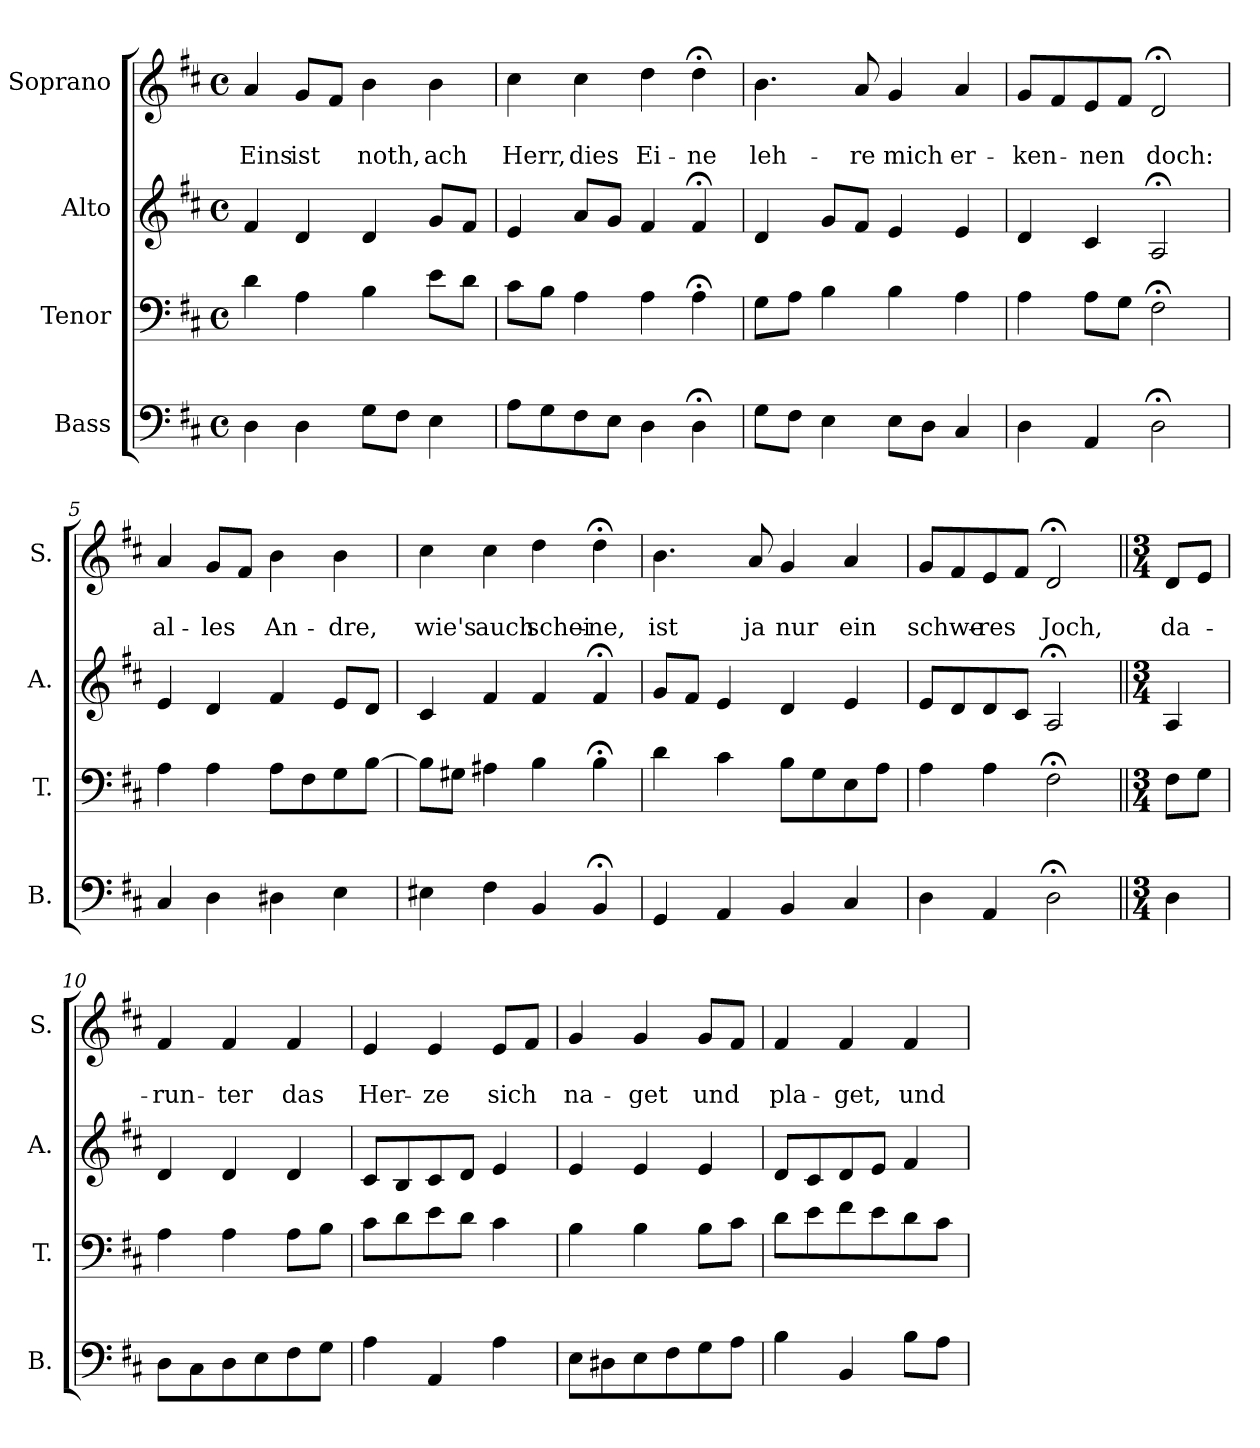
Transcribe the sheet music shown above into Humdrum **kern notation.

**kern	**kern	**kern	**kern	**text	**text
*part4	*part3	*part2	*part1	*part1	*part1
*staff4	*staff3	*staff2	*staff1	*staff1	*staff1
*I"Bass	*I"Tenor	*I"Alto	*I"Soprano	*	*
*I'B.	*I'T.	*I'A.	*I'S.	*	*
*clefF4	*clefF4	*clefG2	*clefG2	*	*
*k[f#c#]	*k[f#c#]	*k[f#c#]	*k[f#c#]	*	*
*D:	*D:	*D:	*D:	*	*
*M4/4	*M4/4	*M4/4	*M4/4	*	*
*met(c)	*met(c)	*met(c)	*met(c)	*	*
=1	=1	=1	=1	=1	=1
4D\	4d\	4f#/	4a/	.	Eins
4D\	4A\	4d/	8g/L	.	ist
.	.	.	8f#/J	.	.
8G\L	4B\	4d/	4b\	.	noth,
8F#\J	.	.	.	.	.
4E\	8e\L	8g/L	4b\	.	ach
.	8d\J	8f#/J	.	.	.
=2	=2	=2	=2	=2	=2
8A\L	8c#\L	4e/	4cc#\	.	Herr,
8G\	8B\J	.	.	.	.
8F#\	4A\	8a/L	4cc#\	.	dies
8E\J	.	8g/J	.	.	.
4D\	4A\	4f#/	4dd\	.	Ei-
4D;<\	4A;<\	4f#;</	4dd;<\	.	-ne
=3	=3	=3	=3	=3	=3
8G\L	8G\L	4d/	4.b\	.	leh-
8F#\J	8A\J	.	.	.	.
4E\	4B\	8g/L	.	.	.
.	.	8f#/J	8a/	.	-re
8E\L	4B\	4e/	4g/	.	mich
8D\J	.	.	.	.	.
4C#/	4A\	4e/	4a/	.	er-
=4	=4	=4	=4	=4	=4
4D\	4A\	4d/	8g/L	.	-ken-
.	.	.	8f#/	.	.
4AA/	8A\L	4c#/	8e/	.	-nen
.	8G\J	.	8f#/J	.	.
2D;<\	2F#;<\	2A;</	2d;</	.	doch:
=5	=5	=5	=5	=5	=5
4C#/	4A\	4e/	4a/	.	al-
4D\	4A\	4d/	8g/L	.	-les
.	.	.	8f#/J	.	.
4D#X\	8A\L	4f#/	4b\	.	An-
.	8F#\	.	.	.	.
4E\	8G\	8e/L	4b\	.	-dre,
.	[8B\J	8d/J	.	.	.
!!LO:LB:g=z
=6	=6	=6	=6	=6	=6
4E#X\	8B\L]	4c#/	4cc#\	.	wie's
.	8G#X\J	.	.	.	.
4F#\	4A#X\	4f#/	4cc#\	.	auch
4BB/	4B\	4f#/	4dd\	.	schei-
4BB;</	4B;<\	4f#;</	4dd;<\	.	-ne,
=7	=7	=7	=7	=7	=7
4GG/	4d\	8g/L	4.b\	.	ist
.	.	8f#/J	.	.	.
4AA/	4c#\	4e/	.	.	.
.	.	.	8a/	.	ja
4BB/	8B\L	4d/	4g/	.	nur
.	8G\	.	.	.	.
4C#/	8E\	4e/	4a/	.	ein
.	8A\J	.	.	.	.
=8	=8	=8	=8	=8	=8
4D\	4A\	8e/L	8g/L	.	schwe-
.	.	8d/	8f#/	.	.
4AA/	4A\	8d/	8e/	.	-res
.	.	8c#/J	8f#/J	.	.
2D;<\	2F#;<\	2A;</	2d;</	.	Joch,
=9||	=9||	=9||	=9||	=9||	=9||
*M3/4	*M3/4	*M3/4	*M3/4	*	*
4D\	8F#\L	4A/	8d/L	.	da-
.	8G\J	.	8e/J	.	.
=10	=10	=10	=10	=10	=10
8D\L	4A\	4d/	4f#/	.	-run-
8C#\	.	.	.	.	.
8D\	4A\	4d/	4f#/	.	-ter
8E\	.	.	.	.	.
8F#\	8A\L	4d/	4f#/	.	das
8G\J	8B\J	.	.	.	.
=11	=11	=11	=11	=11	=11
4A\	8c#\L	8c#/L	4e/	.	Her-
.	8d\	8B/	.	.	.
4AA/	8e\	8c#/	4e/	.	-ze
.	8d\J	8d/J	.	.	.
4A\	4c#\	4e/	8e/L	.	sich
.	.	.	8f#/J	.	.
!!LO:PB:g=z
=12	=12	=12	=12	=12	=12
8E\L	4B\	4e/	4g/	.	na-
8D#X\	.	.	.	.	.
8E\	4B\	4e/	4g/	.	-get
8F#\	.	.	.	.	.
8G\	8B\L	4e/	8g/L	.	und
8A\J	8c#\J	.	8f#/J	.	.
=13	=13	=13	=13	=13	=13
4B\	8d\L	8d/L	4f#/	.	pla-
.	8e\	8c#/	.	.	.
4BB/	8f#\	8d/	4f#/	.	-get,
.	8e\	8e/J	.	.	.
8B\L	8d\	4f#/	4f#/	.	und
8A\J	8c#\J	.	.	.	.
=	=	=	=	=	=
*-	*-	*-	*-	*-	*-
